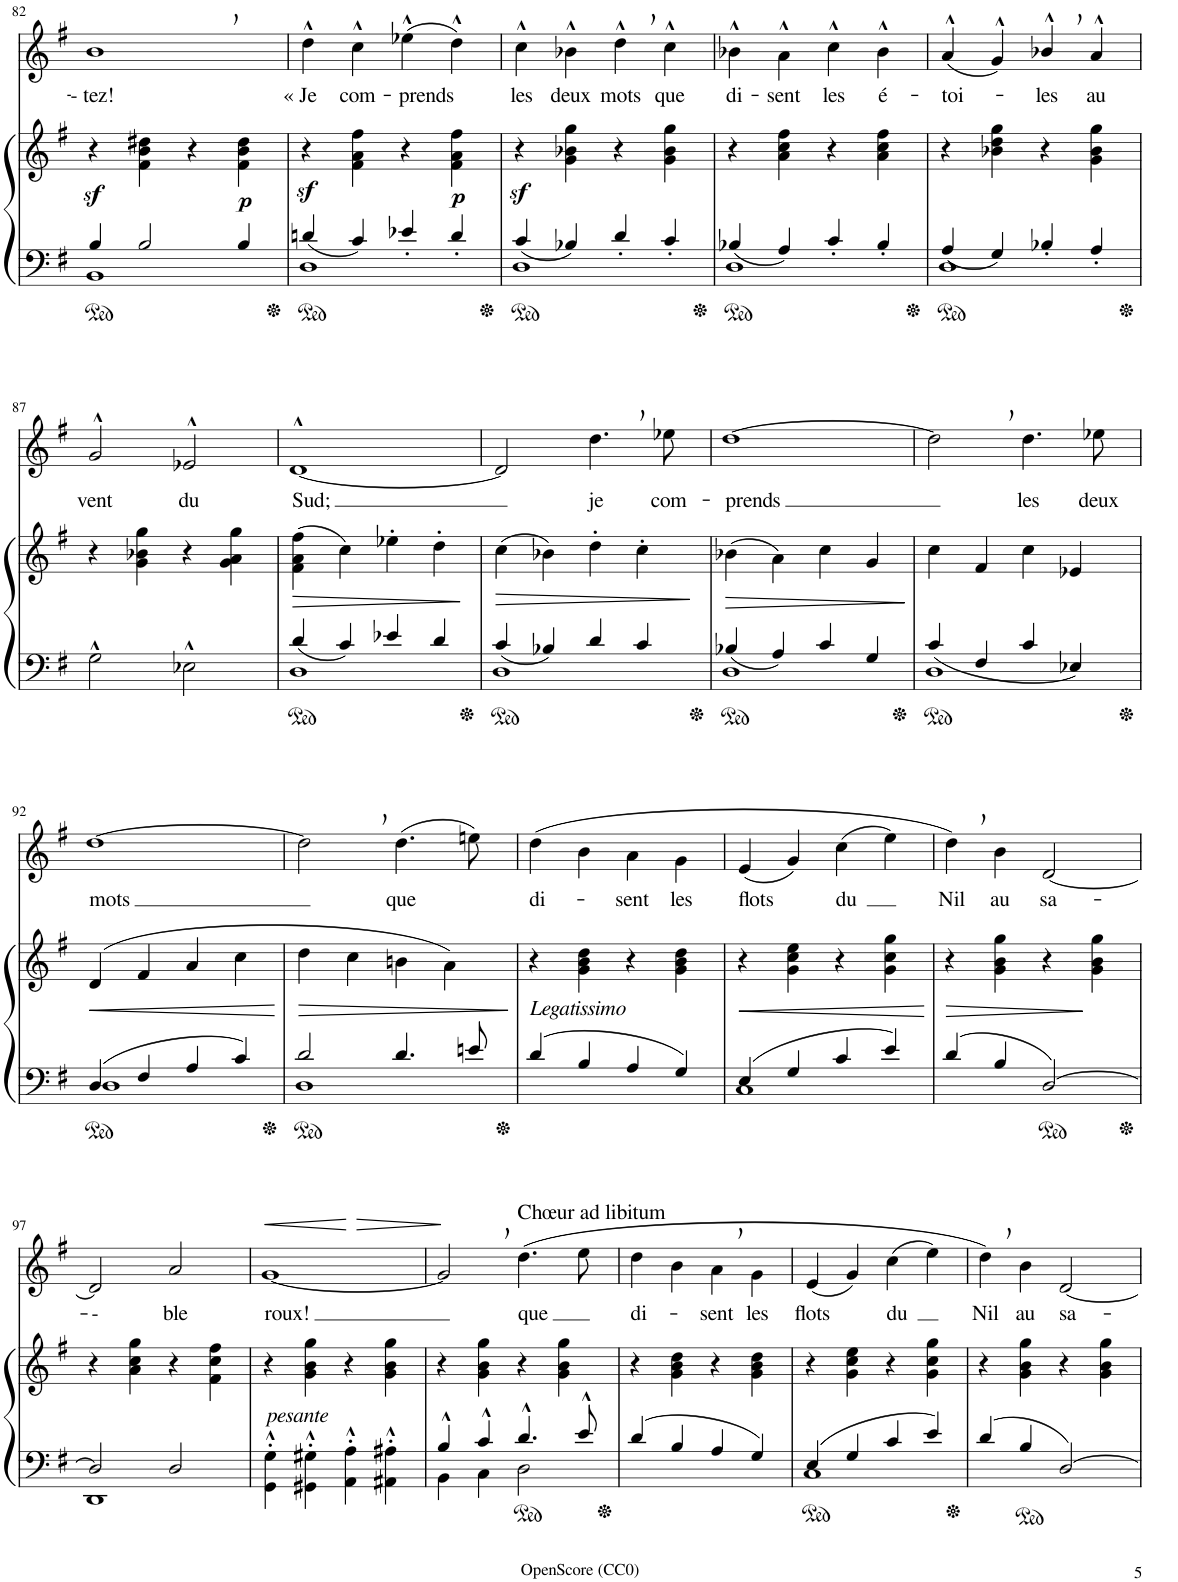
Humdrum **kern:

**kern	**kern	**dynam	**kern	**text	**dynam
*part2	*part2	*part2	*part1	*part1	*part1
*staff3	*staff2	*staff2/3	*staff1	*staff1	*staff1
*I"Piano	*	*	*I"Chant Voice	*	*
*I'Pno	*	*	*	*	*
!!LO:PB:g=z
*clefF4	*clefG2	*	*clefG2	*	*
*k[f#]	*k[f#]	*	*k[f#]	*	*
*M4/4	*M4/4	*	*M4/4	*	*
=82	=82	=82	=82	=82	=82
*^	*	*	*	*	*
!	!	!	!LO:DY:b	!	!LO:LY:b	!
4B/	1BB	4r	sf	1b	-- tez!	.
2B/	.	4f#\ 4b\ 4dd#X\	.	.	.	.
.	.	4r	.	.	.	.
!	!	!	!LO:DY:b	!	!	!
4B/	.	4f#\ 4b\ 4dd#\	p	.	.	.
=83	=83	=83	=83	=83	=83	=83
!	!	!	!LO:DY:b	!	!LO:LY:b	!
1D	4dn/	4r	sf	4dd^^\	« Je	.
!	!	!	!	!	!LO:LY:b	!
.	4c/	4f#\ 4a\ 4ff#\	.	4cc^^\	com-	.
!	!	!	!	!	!LO:LY:b	!
.	4e-X'</	4r	.	(4ee-X^^\	-prends	.
!	!	!	!LO:DY:b	!	!	!
.	4d'</	4f#\ 4a\ 4ff#\	p	4dd^^\)	.	.
=84	=84	=84	=84	=84	=84	=84
!	!	!	!LO:DY:b	!	!LO:LY:b	!
1D	4c/	4r	sf	4cc^^\	les	.
!	!	!	!	!	!LO:LY:b	!
.	4B-X/	4g\ 4b-X\ 4gg\	.	4b-X^^\	deux	.
!	!	!	!	!	!LO:LY:b	!
.	4d'</	4r	.	4dd^^,\	mots	.
!	!	!	!	!	!LO:LY:b	!
.	4c'</	4g\ 4b-\ 4gg\	.	4cc^^\	que	.
=85	=85	=85	=85	=85	=85	=85
!	!	!	!	!	!LO:LY:b	!
1D	4B-X/	4r	.	4b-X^^\	di-	.
!	!	!	!	!	!LO:LY:b	!
.	4A/	4a\ 4cc\ 4ff#\	.	4a^^\	-sent	.
!	!	!	!	!	!LO:LY:b	!
.	4c'</	4r	.	4cc^^\	les	.
!	!	!	!	!	!LO:LY:b	!
.	4B-'</	4a\ 4cc\ 4ff#\	.	4b-^^\	é-	.
=86	=86	=86	=86	=86	=86	=86
!	!	!	!	!	!LO:LY:b	!
1D	4A/	4r	.	(4a^^/	-toi-	.
.	4G/	4b-X\ 4dd\ 4gg\	.	4g^^/)	.	.
!	!	!	!	!	!LO:LY:b	!
.	4B-X'</	4r	.	4b-X^^,/	-les	.
!	!	!	!	!	!LO:LY:b	!
.	4A'</	4g\ 4b-\ 4gg\	.	4a^^/	au	.
!!LO:LB:g=z
=87	=87	=87	=87	=87	=87	=87
!	!	!	!	!	!LO:LY:b	!
*v	*v	*	*	*	*	*
2G^^\	4r	.	2g^^/	vent	.
.	4g\ 4b-X\ 4gg\	.	.	.	.
!	!	!	!	!LO:LY:b	!
2E-X^^\	4r	.	2e-X^^/	du	.
.	4g\ 4a\ 4gg\	.	.	.	.
=88	=88	=88	=88	=88	=88
*^	*	*	*	*	*
!	!	!	!LO:HP:b	!	!LO:LY:b	!
1D	4d/	(4f#\ 4a\ 4ff#\	>	[1d^^	Sud;	.
.	4c/	4cc\)	.	.	.	.
.	4e-X/	4ee-X'\	.	.	.	.
.	4d/	4dd'\	]	.	.	.
=89	=89	=89	=89	=89	=89	=89
!	!	!	!LO:HP:b	!	!	!
1D	4c/	(4cc\	>	2d/]	.	.
.	4B-X/	4b-X\)	.	.	.	.
!	!	!	!	!	!LO:LY:b	!
.	4d/	4dd'\	.	4.dd,\	je	.
.	4c/	4cc'\	]	.	.	.
!	!	!	!	!	!LO:LY:b	!
.	.	.	.	8ee-X\	com-	.
=90	=90	=90	=90	=90	=90	=90
!	!	!	!LO:HP:b	!	!LO:LY:b	!
1D	4B-X/	(4b-X\	>	[1dd	-prends	.
.	4A/	4a\)	.	.	.	.
.	4c/	4cc\	.	.	.	.
.	4G/	4g/	.	.	.	.
*v	*v	*	*	*	*	*
.	.	]	.	.	.
=91	=91	=91	=91	=91	=91
*^	*	*	*	*	*
1D	4c/	4cc\	.	2dd,\]	.	.
.	4F#/	4f#/	.	.	.	.
!	!	!	!	!	!LO:LY:b	!
.	4c/	4cc\	.	4.dd\	les	.
.	4E-X/	4e-X/	.	.	.	.
!	!	!	!	!	!LO:LY:b	!
.	.	.	.	8ee-X\	deux	.
!!LO:LB:g=z
=92	=92	=92	=92	=92	=92	=92
!	!	!	!LO:HP:b	!	!LO:LY:b	!
4D/	1D	(4d/	<	[1dd	mots	.
4F#/	.	4f#/	.	.	.	.
4A/	.	4a/	.	.	.	.
4c/	.	4cc\	.	.	.	.
*v	*v	*	*	*	*	*
.	.	[	.	.	.
=93	=93	=93	=93	=93	=93
*^	*	*	*	*	*
!	!	!	!LO:HP:b	!	!	!
2d/	1D	4dd\	>	2dd,\]	.	.
.	.	4cc\	.	.	.	.
!	!	!	!	!	!LO:LY:b	!
4.d/	.	4bn\	.	(4.dd\	que	.
.	.	4a\)	.	.	.	.
8en/	.	.	.	8een\)	.	.
*v	*v	*	*	*	*	*
.	.	]	.	.	.
=94	=94	=94	=94	=94	=94
!	!LO:TX:b:i:t=Legatissimo	!	!	!	!
!	!	!	!	!LO:LY:b	!
4d/	4r	.	(4dd\	di-	.
4B/	4g\ 4b\ 4dd\	.	4b\	.	.
!	!	!	!	!LO:LY:b	!
4A/	4r	.	4a\	-sent	.
!	!	!	!	!LO:LY:b	!
4G/	4g\ 4b\ 4dd\	.	4g\	les	.
=95	=95	=95	=95	=95	=95
*^	*	*	*	*	*
!	!	!	!LO:HP:b	!	!LO:LY:b	!
4E/	1C	4r	<	(4e/	flots	.
4G/	.	4g\ 4cc\ 4ee\	.	4g/)	.	.
!	!	!	!	!	!LO:LY:b	!
4c/	.	4r	.	(4cc\	du	.
4e/	.	4g\ 4cc\ 4gg\	.	4ee\)	.	.
*v	*v	*	*	*	*	*
.	.	[	.	.	.
=96	=96	=96	=96	=96	=96
!	!	!LO:HP:b	!	!LO:LY:b	!
4d/	4r	>	4dd,\)	Nil	.
!	!	!	!	!LO:LY:b	!
4B/	4g\ 4b\ 4gg\	.	4b\	au	.
!	!	!	!	!LO:LY:b	!
[2D/	4r	.	[2d/	sa-	.
.	4g\ 4b\ 4gg\	]	.	.	.
!!LO:LB:g=z
=97	=97	=97	=97	=97	=97
*^	*	*	*	*	*
!	!	!	!	!	!LO:LY:b	!
2D/]	1DD	4r	.	2d/]	--	.
.	.	4a\ 4cc\ 4gg\	.	.	.	.
!	!	!	!	!	!LO:LY:b	!
2D/	.	4r	.	2a/	ble	.
.	.	4f#\ 4cc\ 4ff#\	.	.	.	.
*v	*v	*	*	*	*	*
=98	=98	=98	=98	=98	=98
!	!	!	!	!LO:LY:b	!LO:HP:b
*	*	*	*^	*	*
4GG\'^^ 4G\'^^	4r	.	[<1g	2ryy	roux!	<
!	!LO:TX:b:i:t=pesante	!	!	!	!	!
4GG#X\'^^ 4G#X\'^^	4g\ 4b\ 4gg\	.	.	.	.	.
4AA\'^^ 4A\'^^	4r	.	.	2ryy	.	[
4AA#X\'^^ 4A#X\'^^	4g\ 4b\ 4gg\	.	.	.	.	.
*	*	*	*v	*v	*	*
=99	=99	=99	=99	=99	=99
*^	*	*	*	*	*
4B^^/	4BB\	4r	.	2g,/]	.	.
4c^^/	4C\	4g\ 4b\ 4gg\	.	.	.	.
!	!	!	!	!LO:TX:a:t=Chœur ad libitum	!	!
!	!	!	!	!	!LO:LY:b	!
4.d^^/	2D\	4r	.	(4.dd\	que	.
.	.	4g\ 4b\ 4gg\	.	.	.	.
8e^^/	.	.	.	8ee\	.	.
*v	*v	*	*	*	*	*
=100	=100	=100	=100	=100	=100
!	!	!	!	!LO:LY:b	!
4d/	4r	.	4dd\	di-	.
4B/	4g\ 4b\ 4dd\	.	4b\	.	.
!	!	!	!	!LO:LY:b	!
4A/	4r	.	4a,\	-sent	.
!	!	!	!	!LO:LY:b	!
4G/	4g\ 4b\ 4dd\	.	4g\	les	.
=101	=101	=101	=101	=101	=101
*^	*	*	*	*	*
!	!	!	!	!	!LO:LY:b	!
4E/	1C	4r	.	(4e/	flots	.
4G/	.	4g\ 4cc\ 4ee\	.	4g/)	.	.
!	!	!	!	!	!LO:LY:b	!
4c/	.	4r	.	(4cc\	du	.
4e/	.	4g\ 4cc\ 4gg\	.	4ee\)	.	.
*v	*v	*	*	*	*	*
=102	=102	=102	=102	=102	=102
!	!	!	!	!LO:LY:b	!
4d/	4r	.	4dd,\)	Nil	.
!	!	!	!	!LO:LY:b	!
4B/	4g\ 4b\ 4gg\	.	4b\	au	.
!	!	!	!	!LO:LY:b	!
[2D/	4r	.	[2d/	sa-	.
.	4g\ 4b\ 4gg\	.	.	.	.
=	=	=	=	=	=
*-	*-	*-	*-	*-	*-
